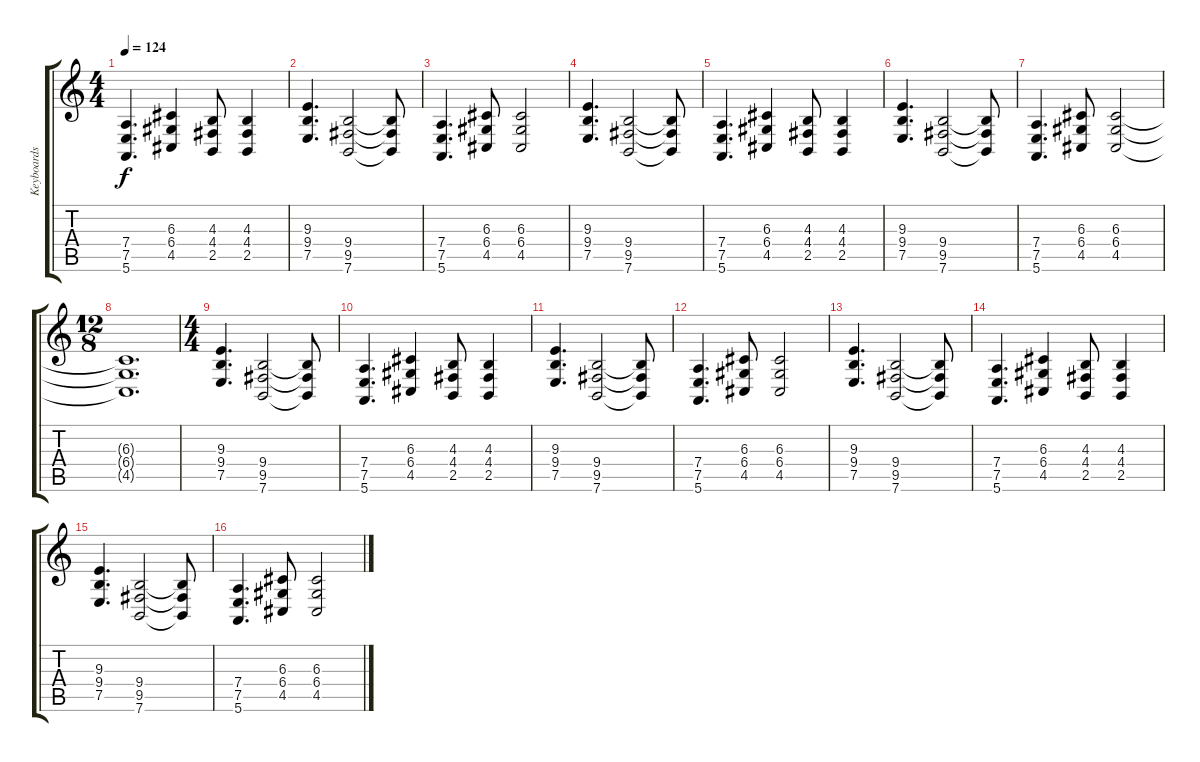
\track ("Keyboards" "Keyboards") {instrument lead8bassandlead}
\staff {score tabs}
\tuning (E4 B3 G3 D3 A2 E2) {hide}
\ts (4 4)
\tempo 124
\clef g2
\ks c
(7.4 7.5 5.6).4{d dy f} (6.3 6.4 4.5).4 (4.3 4.4 2.5).8 (4.3 4.4 2.5).4 |
(9.3 9.4 7.5).4{d} (9.4 9.5 7.6).2 (9.4{t} 9.5{t} 7.6{t}).8 |
(7.4 7.5 5.6).4{d} (6.3 6.4 4.5).8 (6.3 6.4 4.5).2 |
(9.3 9.4 7.5).4{d} (9.4 9.5 7.6).2 (9.4{t} 9.5{t} 7.6{t}).8 |
(7.4 7.5 5.6).4{d} (6.3 6.4 4.5).4 (4.3 4.4 2.5).8 (4.3 4.4 2.5).4 |
(9.3 9.4 7.5).4{d} (9.4 9.5 7.6).2 (9.4{t} 9.5{t} 7.6{t}).8 |
(7.4 7.5 5.6).4{d} (6.3 6.4 4.5).8 (6.3 6.4 4.5).2 |
\ts (12 8)
(6.3{t} 6.4{t} 4.5{t}).1{d} |
\ts (4 4)
(9.3 9.4 7.5).4{d instrument lead8bassandlead} (9.4 9.5 7.6).2 (9.4{t} 9.5{t} 7.6{t}).8 |
(7.4 7.5 5.6).4{d} (6.3 6.4 4.5).4 (4.3 4.4 2.5).8 (4.3 4.4 2.5).4 |
(9.3 9.4 7.5).4{d} (9.4 9.5 7.6).2 (9.4{t} 9.5{t} 7.6{t}).8 |
(7.4 7.5 5.6).4{d} (6.3 6.4 4.5).8 (6.3 6.4 4.5).2 |
(9.3 9.4 7.5).4{d} (9.4 9.5 7.6).2 (9.4{t} 9.5{t} 7.6{t}).8 |
(7.4 7.5 5.6).4{d} (6.3 6.4 4.5).4 (4.3 4.4 2.5).8 (4.3 4.4 2.5).4 |
(9.3 9.4 7.5).4{d} (9.4 9.5 7.6).2 (9.4{t} 9.5{t} 7.6{t}).8 |
(7.4 7.5 5.6).4{d} (6.3 6.4 4.5).8 (6.3 6.4 4.5).2{volume 7}
